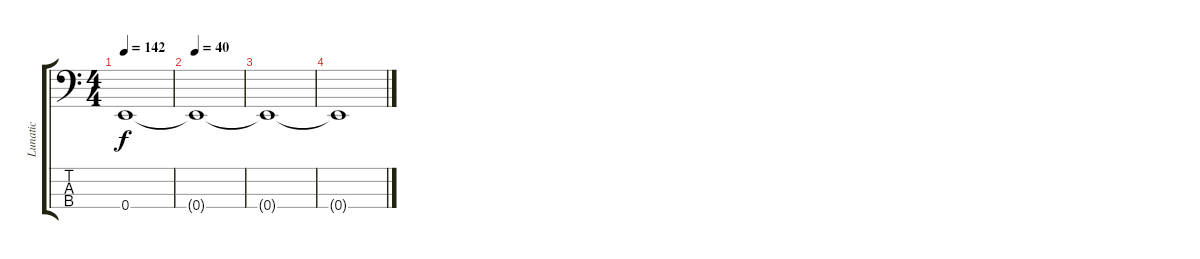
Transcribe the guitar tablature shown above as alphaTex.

\track ("Lunatic" "Lunatic") {instrument electricbasspick}
\staff {score tabs}
\tuning (G2 D2 A1 E1) {hide}
\ts (4 4)
\tempo 142
\clef f4
\ks c
0.4.1{dy f volume 0} |
\tempo 40
0.4{t}.1 |
0.4{t}.1 |
0.4{t}.1
